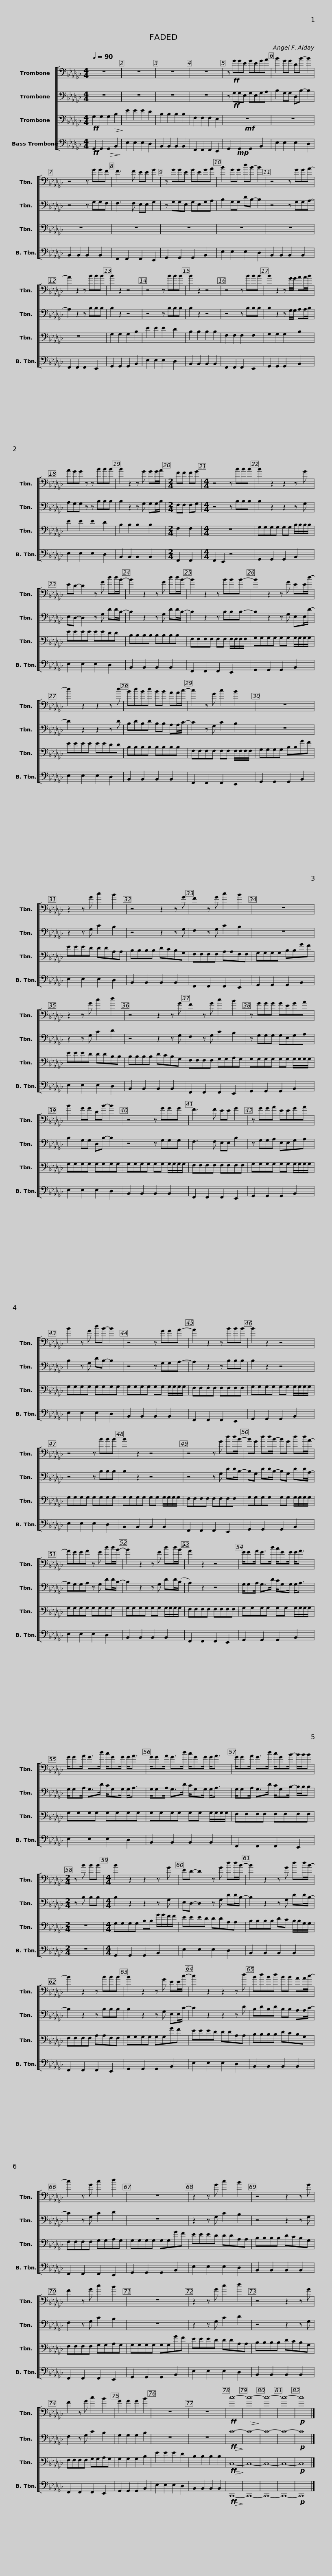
X:1
%%score [ 1 2 3 4 ]
L:1/8
Q:1/4=90
M:4/4
I:linebreak $
K:Gb
V:1 bass
V:2 bass
V:3 bass
V:4 bass
V:1
 z8 | z8 | z8 | z8 | z!ff! GGE GEGA |$ %5
 B2 GG DB- B2 | z4 z GGF | F3 F EE G2 | z GGE GEGA | B2 GG dB- B2 |$ %10
 z4 z GGA- | A2 z2 z BBB | B2 z2 z4 | z4 z BBB | B2 z2 z4 | %15
 z4 z BBB |$ B2 z2 z G/G/ AA/B/ | AGG z z BBB | B2 z2 z G GG/A/ |[M:2/4] FF FG |$ %20
[M:4/4] z4 z BBB | B2 z2 z2 z G | ED- D2 z G dd/B/- | B2 z2 z G dd/B/- |$ B2 z2 z BBB- | %25
 B2 z2 z G EE/d/- | d2 z2 z2 z d |$ BdBd BB AA/c/- | c2 z G c2 B2 | z8 | %30
 z2 z G c2 B2 |$ z4 z2 z G | F2 z G c2 B2 | z8 | z2 z G c2 d2 |$ %35
 z4 z2 z G | F2 z G c2 B2 | z GGG GEGA | B2 GG DB- B2 |$ z4 z GGG | %40
 F3 F EE G2 | z GGA EEGA | B2 z G dB- B2 |$ z4 z GGA- | A2 z2 z BBB | %45
 B2 z2 z4 | z4 z BBB |$ B2 z2 z4 | z4 z G dd/B/- | BG dd/B/- BG dd/A/- |$ %50
 AGGA z G dd/B/- | B2 z2 z G dd/(B/ | A2) z2 z4 |$ G/GA/ G>d c/GG/ G<A | G/GA/ G>d c/GG/ G<A |$ %55
 G/GA/ G>d c/GG/ G<A | G/GA/ G>d c/GB/- B/B/B |[M:2/4] z B BB |$[M:4/4] B2 z2 z2 z G | ED- D2 z G dd/B/- | %60
 B2 z2 z G dd/B/- |$ B2 z2 z BBB | B2 z2 z G EE/c/- | c2 z2 z2 z d | BdBd BB AA/c/- |$ %65
 c2 z G c2 d2 | z8 | z2 z G c2 B2 | z4 z2 z G |$ F2 z G c2 B2 | %70
 z8 | z2 z G c2 d2 | z4 z2 z G |$ F2 z G c2 B2 | G2 G2 G2 B2 | %75
 z8 | z8 |!ff! c8- |!>(! c8-!>)! | c8- | %80
 c8- |!p! c8 |] %82
V:2
 z8 | z8 | z8 | z8 | z!ff! G,G,E, G,E,G,A, |$ %5
 B,2 G,G, D,B,- B,2 | z4 z G,G,F, | F,3 F, E,E, G,2 | z G,G,E, G,E,G,A, | B,2 G,G, DB,- B,2 |$ %10
 z4 z G,G,A,- | A,2 z2 z B,B,B, | B,2 z2 z4 | z4 z B,B,B, | B,2 z2 z4 | %15
 z4 z B,B,B, |$ B,2 z2 z G,/G,/ A,A,/B,/ | A,G,G, z z B,B,B, | B,2 z2 z G, G,G,/B,/ |[M:2/4] F,F, F,G, |$ %20
[M:4/4] z4 z B,B,B, | B,2 z2 z2 z G, | E,D,- D,2 z G, DD/B,/- | B,2 z2 z G, DD/B,/- |$ B,2 z2 z B,B,B,- | %25
 B,2 z2 z G, E,E,/D/- | D2 z2 z2 z D |$ B,DB,D B,B, A,A,/C/- | C2 z G, C2 B,2 | z8 | %30
 z2 z G, C2 B,2 |$ z4 z2 z G, | F,2 z G, C2 B,2 | z8 | z2 z G, C2 D2 |$ %35
 z4 z2 z G, | F,2 z G, C2 B,2 | z G,G,G, G,E,G,A, | B,2 G,G, D,B,- B,2 |$ z4 z G,G,G, | %40
 F,3 F, E,E, B,2 | z G,G,A, E,E,G,A, | B,2 z G, DB,- B,2 |$ z4 z G,G,A,- | A,2 z2 z B,B,B, | %45
 B,2 z2 z4 | z4 z B,B,B, |$ B,2 z2 z4 | z4 z G, DD/B,/- | B,G, DD/B,/- B,G, DD/A,/- |$ %50
 A,G,G,A, z G, DD/B,/- | B,2 z2 z G, DD/(B,/ | A,2) z2 z4 |$ G,/G,A,/ G,>D C/G,G,/ G,<A, | G,/G,A,/ G,>D C/G,G,/ G,<A, |$ %55
 G,/G,A,/ G,>D C/G,G,/ G,<A, | G,/G,A,/ G,>D C/G,B,/- B,/B,/B, |[M:2/4] z B, B,B, |$[M:4/4] B,2 z2 z2 z G, | E,D,- D,2 z G, DD/B,/- | %60
 B,2 z2 z G, DD/B,/- |$ B,2 z2 z B,B,B, | B,2 z2 z G, E,E,/C/- | C2 z2 z2 z D | B,DB,D B,B, A,A,/C/- |$ %65
 C2 z G, C2 D2 | z8 | z2 z G, C2 B,2 | z4 z2 z G, |$ F,2 z G, C2 B,2 | %70
 z8 | z2 z G, C2 D2 | z4 z2 z G, |$ F,2 z G, C2 B,2 | G,2 G,2 G,2 B,2 | %75
 z8 | z8 |!ff!!>(! C8-!>)! | C8- | C8- | %80
 C8- |!p! C8 |] %82
V:3
!ff! G,2 G,2 G,2!>(! B,2!>)! | E2 E2 E2 D2 | B,2 B,2 B,2 B,2 | F,2 F,2 F,2 E,2 |!mf! z8 |$ %5
 z8 | z8 | z8 | z8 | z8 |$ %10
 z8 | z8 | G,2 G,2 G,2 B,2 | E2 E2 E2 D2 | B,2 B,2 B,2 B,2 | %15
 F,2 F,2 F,2 F,2 |$ G,2 G,2 G,2 B,2 | E2 E2 E2 D2 | B,2 B,2 B,2 B,2 |[M:2/4] F,2 F,2 |$ %20
[M:4/4] z8 | G,G,G,G, G,G, B,/B,/B,/B,/ | EEEE EEDD | B,B,B,B, B,B,B,B, |$ F,F,F,F, F,F, F,/F,/F,/F,/ | %25
 G,G,G,G, G,G, G,/G,/G,/G,/ | EEEE EEDD |$ B,B,B,B, B,B,B,B, | F,F,F,F, F,F, F,/F,/F,/F,/ | G,G,G,G, B,B,GF | %30
 EEED DDA,A, |$ B,B,B,B, DCB,G, | F,F,F,F, A,A,F,F, | G,G,G,G, B,B,GF | EEED DDB,B, |$ %35
 B,B,B,B, DCB,G, | F,F,F,F, G,G,A,G, | G,G,G,G, G,G, G,/G,/G,/G,/ | G,G,G,G, G,G,G,G, |$ G,G,G,G, G,G, G,/G,/G,/G,/ | %40
 F,F,F,F, F,F,F,F, | G,G,G,G, G,G, G,/G,/G,/G,/ | G,G,G,G, G,G,G,G, |$ G,G,G,G, G,G, G,/G,/G,/G,/ | F,F,F,F, F,F,F,F, | %45
 G,G,G,G, G,G, G,/G,/G,/G,/ | G,G,G,G, G,G,G,G, |$ G,G,G,G, G,G, G,/G,/G,/G,/ | F,F,F,F, F,F,F,F, | G,G,G,G, G,G, G,/G,/G,/G,/ |$ %50
 G,G,G,G, G,G,G,G, | G,G,G,G, G,G, G,/G,/G,/G,/ | F,F,F,F, F,F,F,F, |$ G,G,G,G, G,G, G,/G,/G,/G,/ | G,G,G,G, G,G,G,G, |$ %55
 G,G,G,G, G,G, G,/G,/G,/G,/ | F,F,F,F, F,F,F,F, |[M:2/4] z4 |$[M:4/4] G,G,G,G, B,B, G/G/F/F/ | EEED DDA,A, | %60
 B,B,B,B, DC B,/B,/G,/G,/ |$ F,F,F,F, A,A,F,F, | G,G,G,G, G,G,GF | EEED DDA,A, | B,B,B,B, DCB,G, |$ %65
 F,F,F,F, G,G,A,G, | G,G,G,G, G,G,GF | EEED DDA,A, | B,B,B,B, DCB,G, |$ F,F,F,F, G,G,A,G, | %70
 G,G,G,G, G,G,GF | EEED DDA,A, | B,B,B,B, DCB,G, |$ F,F,F,F, G,G,A,G, | G,2 G,2 G,2 B,2 | %75
 E2 E2 E2 D2 | B,2 B,2 B,2 B,2 |!ff!!>(! C,8-!>)! | C,8- | C,8- | %80
 C,8- |!p! C,8 |] %82
V:4
!ff! G,,2 G,,2!>(! G,,2 B,,2!>)! | E,2 E,2 E,2 D,2 | B,,2 B,,2 B,,2 B,,2 | F,,2 F,,2 F,,2 E,,2 | G,,2!mp! G,,2 G,,2 B,,2 |$ %5
 E,2 E,2 E,2 D,2 | B,,2 B,,2 B,,2 B,,2 | F,,2 F,,2 F,,2 E,,2 | G,,2 G,,2 G,,2 B,,2 | E,2 E,2 E,2 D,2 |$ %10
 B,,2 B,,2 B,,2 B,,2 | F,,2 F,,2 F,,2 E,,2 | G,,2 G,,2 G,,2 B,,2 | E,2 E,2 E,2 D,2 | B,,2 B,,2 B,,2 B,,2 | %15
 F,,2 F,,2 F,,2 E,,2 |$ G,,2 G,,2 G,,2 B,,2 | E,2 E,2 E,2 D,2 | B,,2 B,,2 B,,2 B,,2 |[M:2/4] F,,2 F,,2 |$ %20
[M:4/4] F,,2 E,,2 z4 | G,,2 G,,2 G,,2 B,,2 | E,2 E,2 E,2 D,2 | B,,2 B,,2 B,,2 B,,2 |$ F,,2 F,,2 F,,2 E,,2 | %25
 G,,2 G,,2 G,,2 B,,2 | E,2 E,2 E,2 D,2 |$ B,,2 B,,2 B,,2 B,,2 | F,,2 F,,2 F,,2 E,,2 | G,,2 G,,2 G,,2 B,,2 | %30
 E,2 E,2 E,2 D,2 |$ B,,2 B,,2 B,,2 B,,2 | F,,2 F,,2 F,,2 E,,2 | G,,2 G,,2 G,,2 B,,2 | E,2 E,2 E,2 D,2 |$ %35
 B,,2 B,,2 B,,2 B,,2 | F,,2 F,,2 F,,2 E,,2 | G,,2 G,,2 G,,2 B,,2 | E,2 E,2 E,2 D,2 |$ B,,2 B,,2 B,,2 B,,2 | %40
 F,,2 F,,2 F,,2 E,,2 | G,,2 G,,2 G,,2 B,,2 | E,2 E,2 E,2 D,2 |$ B,,2 B,,2 B,,2 B,,2 | F,,2 F,,2 F,,2 E,,2 | %45
 G,,2 G,,2 G,,2 B,,2 | E,2 E,2 E,2 D,2 |$ B,,2 B,,2 B,,2 B,,2 | F,,2 F,,2 F,,2 E,,2 | G,,2 G,,2 G,,2 B,,2 |$ %50
 E,2 E,2 E,2 D,2 | B,,2 B,,2 B,,2 B,,2 | F,,2 F,,2 F,,2 E,,2 |$ G,,2 G,,2 G,,2 B,,2 | E,2 E,2 E,2 D,2 |$ %55
 B,,2 B,,2 B,,2 B,,2 | F,,2 F,,2 F,,2 E,,2 |[M:2/4] z4 |$[M:4/4] G,,2 G,,2 G,,2 B,,2 | E,2 E,2 E,2 D,2 | %60
 B,,2 B,,2 B,,2 B,,2 |$ F,,2 F,,2 F,,2 E,,2 | G,,2 G,,2 G,,2 B,,2 | E,2 E,2 E,2 D,2 | B,,2 B,,2 B,,2 B,,2 |$ %65
 F,,2 F,,2 F,,2 E,,2 | G,,2 G,,2 G,,2 B,,2 | E,2 E,2 E,2 D,2 | B,,2 B,,2 B,,2 B,,2 |$ F,,2 F,,2 F,,2 E,,2 | %70
 G,,2 G,,2 G,,2 B,,2 | E,2 E,2 E,2 D,2 | B,,2 B,,2 B,,2 B,,2 |$ F,,2 F,,2 F,,2 E,,2 | G,,2 G,,2 G,,2 B,,2 | %75
 E,2 E,2 E,2 D,2 | B,,2 B,,2 B,,2 B,,2 |!ff!!>(! C,,8-!>)! | C,,8- | C,,8- | %80
 C,,8- |!p! C,,8 |] %82
